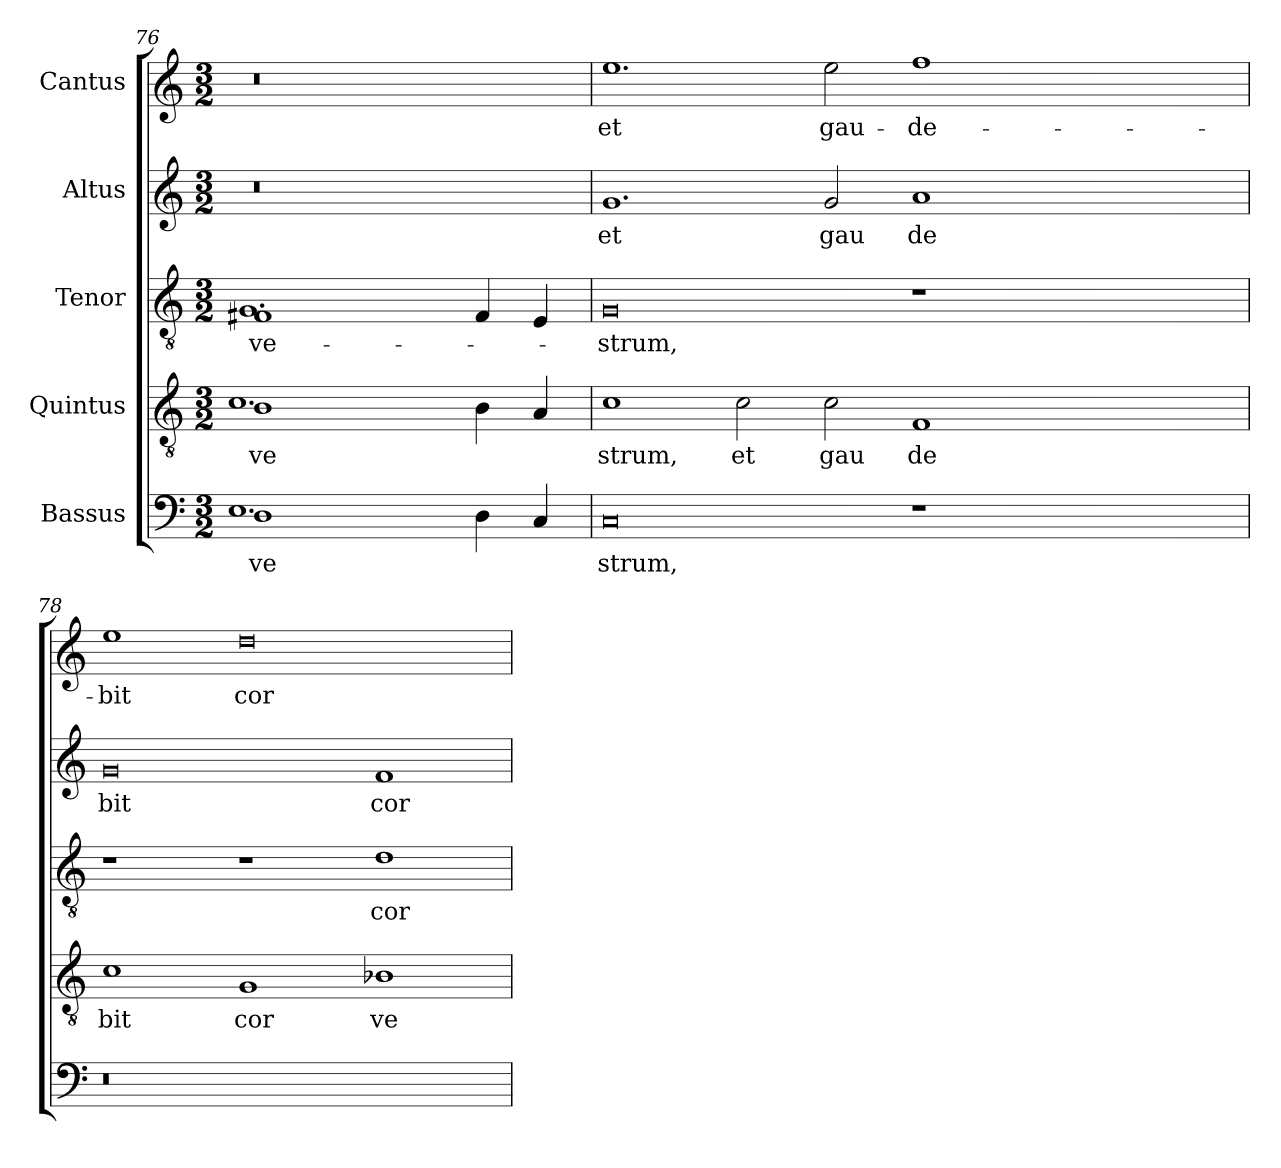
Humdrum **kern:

**kern	**text	**kern	**text	**kern	**text	**kern	**text	**kern	**text
*part5	*part5	*part4	*part4	*part3	*part3	*part2	*part2	*part1	*part1
*staff5	*staff5	*staff4	*staff4	*staff3	*staff3	*staff2	*staff2	*staff1	*staff1
*I"Bassus	*	*I"Quintus	*	*I"Tenor	*	*I"Altus	*	*I"Cantus	*
*clefF4	*	*clefGv2	*	*clefGv2	*	*clefG2	*	*clefG2	*
*M3/2	*	*M3/2	*	*M3/2	*	*M3/2	*	*M3/2	*
=76	=76	=76	=76	=76	=76	=76	=76	=76	=76
*^	*	*	*	*	*	*	*	*	*
!	!	!LO:LY:b:cj	!	!LO:LY:b:cj	!	!LO:LY:b:cj	!	!	!	!
*	*	*	*^	*	*^	*	*	*	*	*
1D	1.E	ve	1B	1.c	ve	1F#	1.G	ve-	0r	.	0r	.
1ryy	.	.	1ryy	.	.	1ryy	.	.	.	.	.	.
.	4D\	.	.	4B\	.	.	4F#/	.	.	.	.	.
.	4C/	.	.	4A/	.	.	4E/	.	.	.	.	.
=77	=77	=77	=77	=77	=77	=77	=77	=77	=77	=77	=77	=77
!	!	!LO:LY:b:cj	!	!	!LO:LY:b:cj	!	!	!LO:LY:b:cj	!	!LO:LY:b:cj	!	!LO:LY:b:cj
*v	*v	*	*	*	*	*v	*v	*	*	*	*	*
*	*	*v	*v	*	*	*	*	*	*	*
0C	strum,	1c	strum,	0G	-strum,	1.g	et	1.ee	et
!	!	!	!LO:LY:b:cj	!	!	!	!	!	!
.	.	2c\	et	.	.	.	.	.	.
!	!	!	!LO:LY:b:cj	!	!	!	!LO:LY:b:cj	!	!LO:LY:b:cj
.	.	2c\	gau	.	.	2g/	gau	2ee\	gau-
!LO:N:vis=1	!	!	!LO:LY:b:cj	!LO:N:vis=1	!	!	!LO:LY:b:cj	!	!LO:LY:b:cj
0.r	.	1F	de	0.r	.	1a	de	1ff	-de-
.	.	0ryy	.	.	.	0ryy	.	0ryy	.
=78	=78	=78	=78	=78	=78	=78	=78	=78	=78
!	!	!	!LO:LY:b:cj	!	!	!	!LO:LY:b:cj	!	!LO:LY:b:cj
0.r	.	1c	bit	1r	.	0g	bit	1ee	-bit
!	!	!	!LO:LY:b:cj	!	!	!	!	!	!LO:LY:b:cj
.	.	1G	cor	1r	.	.	.	0dd	cor
!	!	!	!LO:LY:b:cj	!	!LO:LY:b:cj	!	!LO:LY:b:cj	!	!
.	.	1B-X	ve	1d	cor	1f	cor	.	.
=	=	=	=	=	=	=	=	=	=
*-	*-	*-	*-	*-	*-	*-	*-	*-	*-
